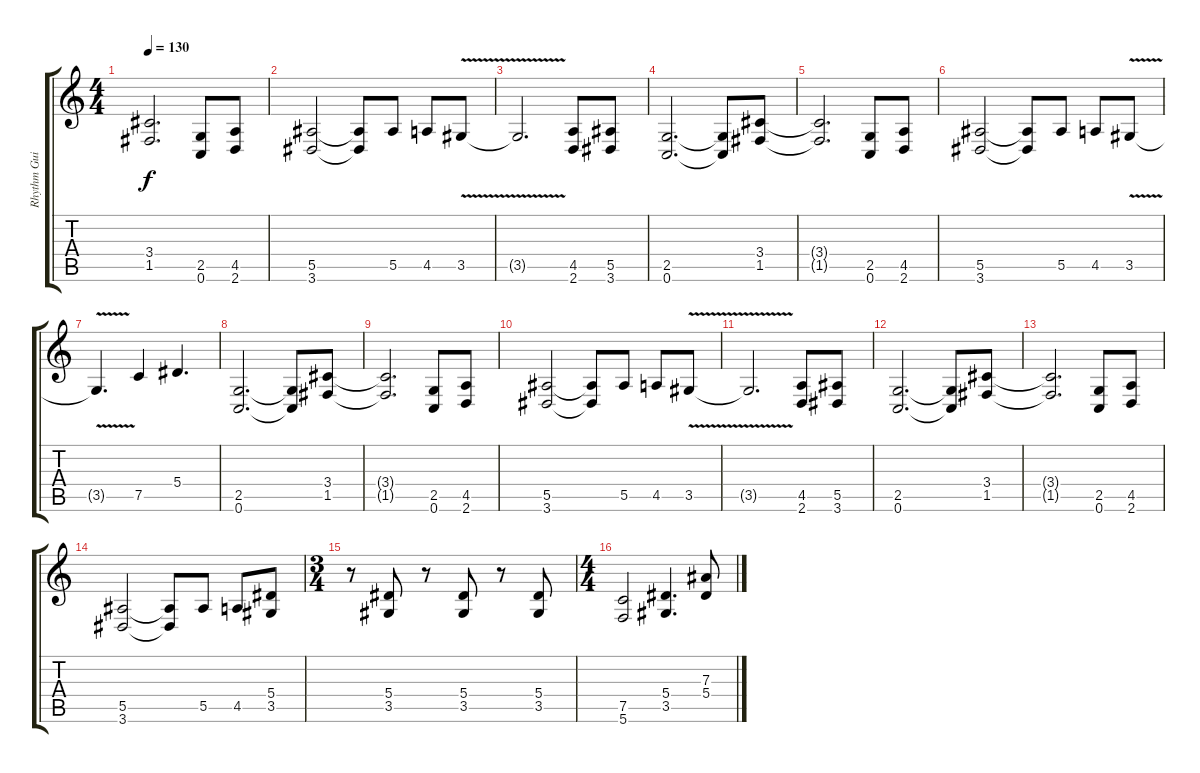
\track ("Rhythm Guitar" "Rhythm Gui") {instrument distortionguitar}
\staff {score tabs}
\tuning (C4 G3 Eb3 Bb2 F2 C2) {hide}
\ts (4 4)
\tempo 130
\clef g2
\ks c
(3.4{t} 1.5{t}).2{d dy f} (2.5 0.6).8 (4.5 2.6).8 |
(5.5 3.6).2 (5.5{t} 3.6{t}).8 5.5.8 4.5.8 3.5{v}.8 |
3.5{t}.2{d} (4.5 2.6).8 (5.5 3.6).8 |
(2.5 0.6).2{d} (2.5{t} 0.6{t}).8 (3.4 1.5).8 |
(3.4{t} 1.5{t}).2{d} (2.5 0.6).8 (4.5 2.6).8 |
(5.5 3.6).2 (5.5{t} 3.6{t}).8 5.5.8 4.5.8 3.5{v}.8 |
3.5{t}.4{d} 7.5.4 5.4.4{d} |
(2.5 0.6).2{d} (2.5{t} 0.6{t}).8 (3.4 1.5).8 |
(3.4{t} 1.5{t}).2{d} (2.5 0.6).8 (4.5 2.6).8 |
(5.5 3.6).2 (5.5{t} 3.6{t}).8 5.5.8 4.5.8 3.5{v}.8 |
3.5{t}.2{d} (4.5 2.6).8 (5.5 3.6).8 |
(2.5 0.6).2{d} (2.5{t} 0.6{t}).8 (3.4 1.5).8 |
(3.4{t} 1.5{t}).2{d} (2.5 0.6).8 (4.5 2.6).8 |
(5.5 3.6).2 (5.5{t} 3.6{t}).8 5.5.8 4.5.8 (5.4 3.5).8 |
\ts (3 4)
r.8 (5.4 3.5).8 r.8 (5.4 3.5).8 r.8 (5.4 3.5).8 |
\ts (4 4)
(7.5 5.6).2 (5.4 3.5).4{d} (7.3 5.4).8
